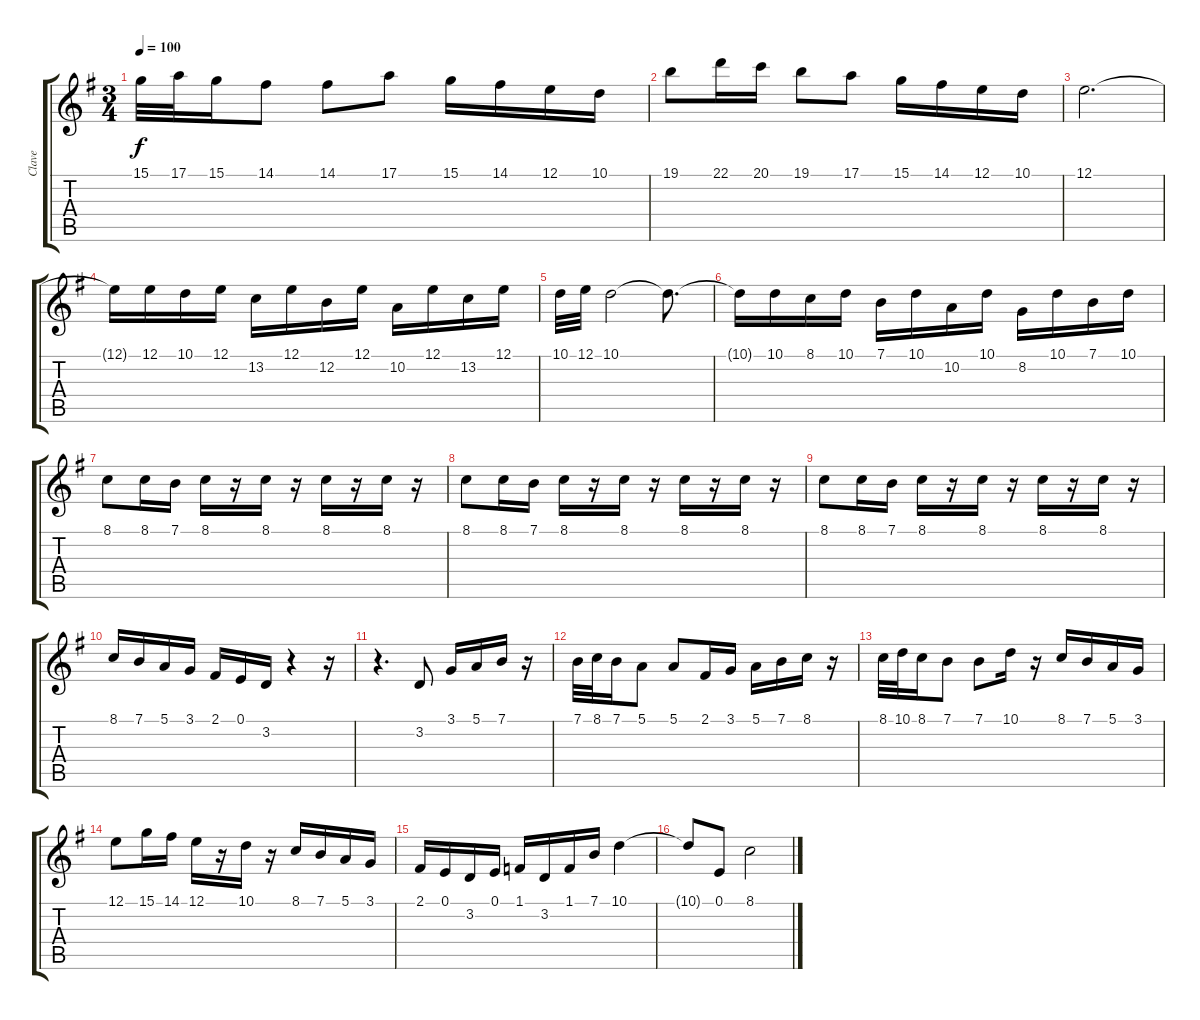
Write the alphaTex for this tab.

\track ("Clave" "Clave") {instrument harpsichord}
\staff {score tabs}
\tuning (E4 B3 G3 D3 A2 E2) {hide}
\ts (3 4)
\tempo 100
\clef g2
\ks g
15.1.32{dy f} 17.1.32 15.1.16 14.1.8 14.1.8 17.1.8 15.1.16 14.1.16 12.1.16 10.1.16 |
19.1.8 22.1.16 20.1.16 19.1.8 17.1.8 15.1.16 14.1.16 12.1.16 10.1.16 |
12.1.2{d} |
12.1{t}.16 12.1.16 10.1.16 12.1.16 13.2.16 12.1.16 12.2.16 12.1.16 10.2.16 12.1.16 13.2.16 12.1.16 |
10.1.32 12.1.32 10.1.2 10.1{t}.8{d} |
10.1{t}.16 10.1.16 8.1.16 10.1.16 7.1.16 10.1.16 10.2.16 10.1.16 8.2.16 10.1.16 7.1.16 10.1.16 |
8.1.8 8.1.16 7.1.16 8.1.16 r.16 8.1.16 r.16 8.1.16 r.16 8.1.16 r.16 |
8.1.8 8.1.16 7.1.16 8.1.16 r.16 8.1.16 r.16 8.1.16 r.16 8.1.16 r.16 |
8.1.8 8.1.16 7.1.16 8.1.16 r.16 8.1.16 r.16 8.1.16 r.16 8.1.16 r.16 |
8.1.16 7.1.16 5.1.16 3.1.16 2.1.16 0.1.16 3.2.16 r.4 r.16 |
r.4{d} 3.2.8 3.1.16 5.1.16 7.1.16 r.16 |
7.1.32 8.1.32 7.1.16 5.1.8 5.1.8 2.1.16 3.1.16 5.1.16 7.1.16 8.1.16 r.16 |
8.1.32 10.1.32 8.1.16 7.1.8 7.1.8 10.1.16 r.16 8.1.16 7.1.16 5.1.16 3.1.16 |
12.1.8 15.1.16 14.1.16 12.1.16 r.16 10.1.16 r.16 8.1.16 7.1.16 5.1.16 3.1.16 |
2.1.16 0.1.16 3.2.16 0.1.16 1.1.16 3.2.16 1.1.16 7.1.16 10.1.4 |
10.1{t}.8 0.1.8 8.1.2
